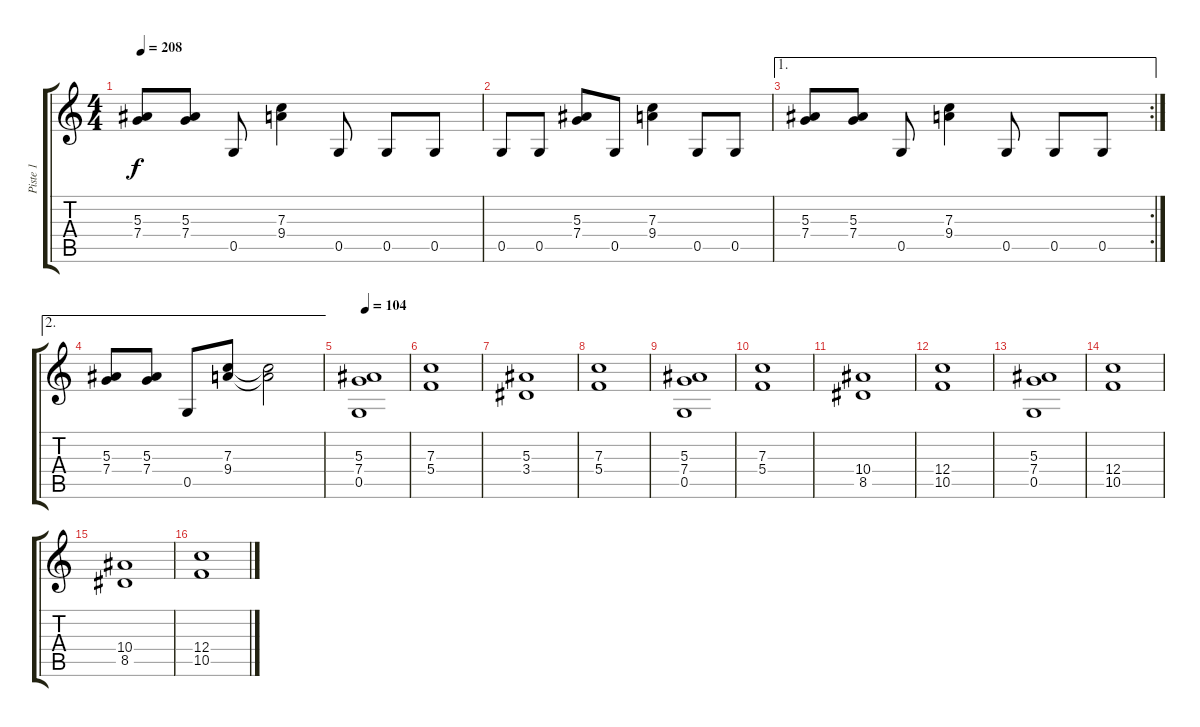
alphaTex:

\track ("Piste 1" "Piste 1") {instrument distortionguitar}
\staff {score tabs}
\tuning (D4 A3 F3 C3 G2 D2) {hide}
\ts (4 4)
\tempo 208
\clef g2
\ks c
(5.3 7.4).8{dy f} (5.3 7.4).8 0.5.8 (7.3 9.4).4 0.5.8 0.5.8 0.5.8 |
0.5.8 0.5.8 (5.3 7.4).8 0.5.8 (7.3 9.4).4 0.5.8 0.5.8 |
\ae 1
\rc 2
(5.3 7.4).8 (5.3 7.4).8 0.5.8 (7.3 9.4).4 0.5.8 0.5.8 0.5.8 |
\ae 2
(5.3 7.4).8 (5.3 7.4).8 0.5.8 (7.3 9.4).8 (7.3{t} 9.4{t}).2 |
\tempo 104
(5.3 7.4 0.5).1 |
(7.3 5.4).1 |
(5.3 3.4).1 |
(7.3 5.4).1 |
(5.3 7.4 0.5).1 |
(7.3 5.4).1 |
(10.4 8.5).1 |
(12.4 10.5).1 |
(5.3 7.4 0.5).1 |
(12.4 10.5).1 |
(10.4 8.5).1 |
(12.4 10.5).1
